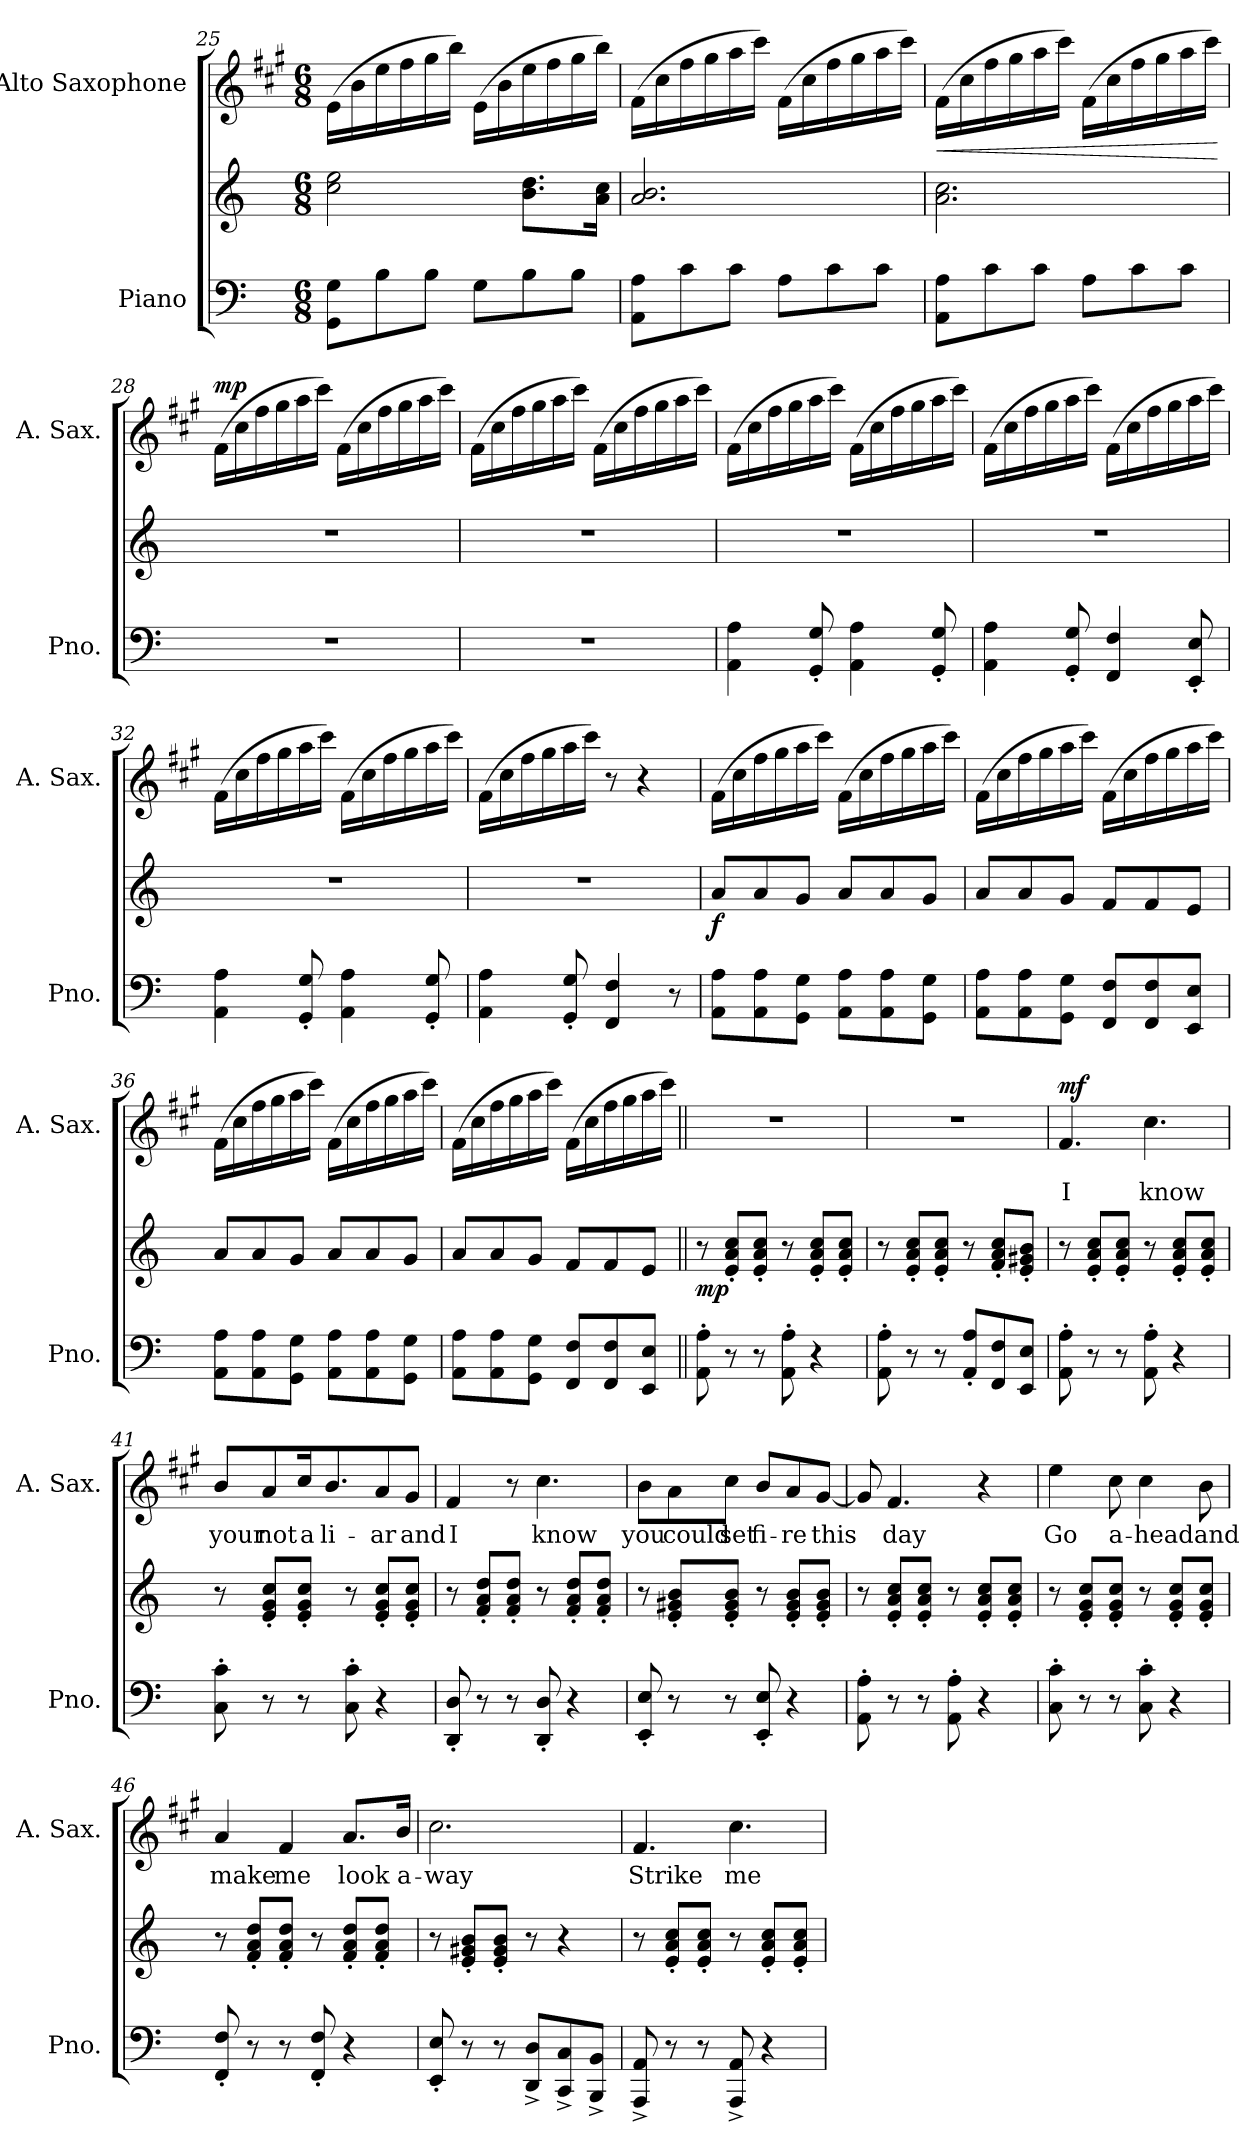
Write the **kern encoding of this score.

**kern	**kern	**dynam	**kern	**text	**dynam
*part2	*part2	*part2	*part1	*part1	*part1
*staff3	*staff2	*staff2/3	*staff1	*staff1	*staff1
*I"Piano	*	*	*I"Alto Saxophone	*	*
*I'Pno.	*	*	*I'A. Sax.	*	*
*clefF4	*clefG2	*	*clefG2	*	*
*	*	*	*ITrd5c9	*	*
*k[]	*k[]	*	*k[]	*	*
*M6/8	*M6/8	*	*M6/8	*	*
=25	=25	=25	=25	=25	=25
8GG\ 8G\L	2cc\ 2ee\	.	(>16G\LL	.	.
.	.	.	16d\	.	.
8B\	.	.	16g\	.	.
.	.	.	16a\	.	.
8B\J	.	.	16b\	.	.
.	.	.	16dd\JJ)	.	.
8G\L	.	.	(>16G\LL	.	.
.	.	.	16d\	.	.
8B\	8.b\ 8.dd\L	.	16g\	.	.
.	.	.	16a\	.	.
8B\J	.	.	16b\	.	.
.	16a\ 16cc\Jk	.	16dd\JJ)	.	.
=26	=26	=26	=26	=26	=26
8AA\ 8A\L	2.a/ 2.b/	.	(>16A\LL	.	.
.	.	.	16e\	.	.
8c\	.	.	16a\	.	.
.	.	.	16b\	.	.
8c\J	.	.	16cc\	.	.
.	.	.	16ee\JJ)	.	.
8A\L	.	.	(>16A\LL	.	.
.	.	.	16e\	.	.
8c\	.	.	16a\	.	.
.	.	.	16b\	.	.
8c\J	.	.	16cc\	.	.
.	.	.	16ee\JJ)	.	.
=27	=27	=27	=27	=27	=27
!	!	!	!	!	!LO:HP:b
8AA\ 8A\L	2.a\ 2.cc\	.	(>16A\LL	.	<
.	.	.	16e\	.	.
8c\	.	.	16a\	.	.
.	.	.	16b\	.	.
8c\J	.	.	16cc\	.	.
.	.	.	16ee\JJ)	.	.
8A\L	.	.	(>16A\LL	.	.
.	.	.	16e\	.	.
8c\	.	.	16a\	.	.
.	.	.	16b\	.	.
8c\J	.	.	16cc\	.	.
.	.	.	16ee\JJ)	.	.
.	.	.	.	.	[
!!LO:LB:g=z
=28	=28	=28	=28	=28	=28
!	!	!	!	!	!LO:DY:b
2.r	2.r	.	(>16A\LL	.	mp
.	.	.	16e\	.	.
.	.	.	16a\	.	.
.	.	.	16b\	.	.
.	.	.	16cc\	.	.
.	.	.	16ee\JJ)	.	.
.	.	.	(>16A\LL	.	.
.	.	.	16e\	.	.
.	.	.	16a\	.	.
.	.	.	16b\	.	.
.	.	.	16cc\	.	.
.	.	.	16ee\JJ)	.	.
=29	=29	=29	=29	=29	=29
2.r	2.r	.	(>16A\LL	.	.
.	.	.	16e\	.	.
.	.	.	16a\	.	.
.	.	.	16b\	.	.
.	.	.	16cc\	.	.
.	.	.	16ee\JJ)	.	.
.	.	.	(>16A\LL	.	.
.	.	.	16e\	.	.
.	.	.	16a\	.	.
.	.	.	16b\	.	.
.	.	.	16cc\	.	.
.	.	.	16ee\JJ)	.	.
!!LO:LB:g=z
=30	=30	=30	=30	=30	=30
4AA\ 4A\	2.r	.	(>16A\LL	.	.
.	.	.	16e\	.	.
.	.	.	16a\	.	.
.	.	.	16b\	.	.
8GG/' 8G/'	.	.	16cc\	.	.
.	.	.	16ee\JJ)	.	.
4AA\ 4A\	.	.	(>16A\LL	.	.
.	.	.	16e\	.	.
.	.	.	16a\	.	.
.	.	.	16b\	.	.
8GG/' 8G/'	.	.	16cc\	.	.
.	.	.	16ee\JJ)	.	.
=31	=31	=31	=31	=31	=31
4AA\ 4A\	2.r	.	(>16A\LL	.	.
.	.	.	16e\	.	.
.	.	.	16a\	.	.
.	.	.	16b\	.	.
8GG/' 8G/'	.	.	16cc\	.	.
.	.	.	16ee\JJ)	.	.
4FF/ 4F/	.	.	(>16A\LL	.	.
.	.	.	16e\	.	.
.	.	.	16a\	.	.
.	.	.	16b\	.	.
8EE/' 8E/'	.	.	16cc\	.	.
.	.	.	16ee\JJ)	.	.
=32	=32	=32	=32	=32	=32
4AA\ 4A\	2.r	.	(>16A\LL	.	.
.	.	.	16e\	.	.
.	.	.	16a\	.	.
.	.	.	16b\	.	.
8GG/' 8G/'	.	.	16cc\	.	.
.	.	.	16ee\JJ)	.	.
4AA\ 4A\	.	.	(>16A\LL	.	.
.	.	.	16e\	.	.
.	.	.	16a\	.	.
.	.	.	16b\	.	.
8GG/' 8G/'	.	.	16cc\	.	.
.	.	.	16ee\JJ)	.	.
=33	=33	=33	=33	=33	=33
4AA\ 4A\	2.r	.	(>16A\LL	.	.
.	.	.	16e\	.	.
.	.	.	16a\	.	.
.	.	.	16b\	.	.
8GG/' 8G/'	.	.	16cc\	.	.
.	.	.	16ee\JJ)	.	.
4FF/ 4F/	.	.	8r	.	.
.	.	.	4r	.	.
8r	.	.	.	.	.
!!LO:PB:g=z
=34	=34	=34	=34	=34	=34
!	!	!LO:DY:b	!	!	!
8AA\ 8A\L	8a/L	f	(>16A\LL	.	.
.	.	.	16e\	.	.
8AA\ 8A\	8a/	.	16a\	.	.
.	.	.	16b\	.	.
8GG\ 8G\J	8g/J	.	16cc\	.	.
.	.	.	16ee\JJ)	.	.
8AA\ 8A\L	8a/L	.	(>16A\LL	.	.
.	.	.	16e\	.	.
8AA\ 8A\	8a/	.	16a\	.	.
.	.	.	16b\	.	.
8GG\ 8G\J	8g/J	.	16cc\	.	.
.	.	.	16ee\JJ)	.	.
=35	=35	=35	=35	=35	=35
8AA\ 8A\L	8a/L	.	(>16A\LL	.	.
.	.	.	16e\	.	.
8AA\ 8A\	8a/	.	16a\	.	.
.	.	.	16b\	.	.
8GG\ 8G\J	8g/J	.	16cc\	.	.
.	.	.	16ee\JJ)	.	.
8FF/ 8F/L	8f/L	.	(>16A\LL	.	.
.	.	.	16e\	.	.
8FF/ 8F/	8f/	.	16a\	.	.
.	.	.	16b\	.	.
8EE/ 8E/J	8e/J	.	16cc\	.	.
.	.	.	16ee\JJ)	.	.
=36	=36	=36	=36	=36	=36
8AA\ 8A\L	8a/L	.	(>16A\LL	.	.
.	.	.	16e\	.	.
8AA\ 8A\	8a/	.	16a\	.	.
.	.	.	16b\	.	.
8GG\ 8G\J	8g/J	.	16cc\	.	.
.	.	.	16ee\JJ)	.	.
8AA\ 8A\L	8a/L	.	(>16A\LL	.	.
.	.	.	16e\	.	.
8AA\ 8A\	8a/	.	16a\	.	.
.	.	.	16b\	.	.
8GG\ 8G\J	8g/J	.	16cc\	.	.
.	.	.	16ee\JJ)	.	.
=37	=37	=37	=37	=37	=37
8AA\ 8A\L	8a/L	.	(>16A\LL	.	.
.	.	.	16e\	.	.
8AA\ 8A\	8a/	.	16a\	.	.
.	.	.	16b\	.	.
8GG\ 8G\J	8g/J	.	16cc\	.	.
.	.	.	16ee\JJ)	.	.
8FF/ 8F/L	8f/L	.	(>16A\LL	.	.
.	.	.	16e\	.	.
8FF/ 8F/	8f/	.	16a\	.	.
.	.	.	16b\	.	.
8EE/ 8E/J	8e/J	.	16cc\	.	.
.	.	.	16ee\JJ)	.	.
!!LO:LB:g=z
=38||	=38||	=38||	=38||	=38||	=38||
!	!	!LO:DY:b	!	!	!
8AA\' 8A\'	8r	mp	2.r	.	.
8r	8e/' 8a/' 8cc/'L	.	.	.	.
8r	8e/' 8a/' 8cc/'J	.	.	.	.
8AA\' 8A\'	8r	.	.	.	.
4r	8e/' 8a/' 8cc/'L	.	.	.	.
.	8e/' 8a/' 8cc/'J	.	.	.	.
=39	=39	=39	=39	=39	=39
8AA\' 8A\'	8r	.	2.r	.	.
8r	8e/' 8a/' 8cc/'L	.	.	.	.
8r	8e/' 8a/' 8cc/'J	.	.	.	.
8AA/' 8A/'L	8r	.	.	.	.
8FF/ 8F/	8f/' 8a/' 8cc/'L	.	.	.	.
8EE/ 8E/J	8e/' 8g#X/' 8b/'J	.	.	.	.
=40	=40	=40	=40	=40	=40
!	!	!	!	!LO:LY:b	!LO:DY:b
8AA\' 8A\'	8r	.	4.A/	I	mf
8r	8e/' 8a/' 8cc/'L	.	.	.	.
8r	8e/' 8a/' 8cc/'J	.	.	.	.
!	!	!	!	!LO:LY:b	!
8AA\' 8A\'	8r	.	4.e\	know	.
4r	8e/' 8a/' 8cc/'L	.	.	.	.
.	8e/' 8a/' 8cc/'J	.	.	.	.
=41	=41	=41	=41	=41	=41
!	!	!	!	!LO:LY:b	!
8C\' 8c\'	8r	.	8d/L	your	.
!	!	!	!	!LO:LY:b	!
8r	8e/' 8g/' 8cc/'L	.	8c/	not	.
!	!	!	!	!LO:LY:b	!
8r	8e/' 8g/' 8cc/'J	.	16e/K	a	.
!	!	!	!	!LO:LY:b	!
.	.	.	8.d/	li-	.
8C\' 8c\'	8r	.	.	.	.
!	!	!	!	!LO:LY:b	!
4r	8e/' 8g/' 8cc/'L	.	8c/	-ar	.
!	!	!	!	!LO:LY:b	!
.	8e/' 8g/' 8cc/'J	.	8B/J	and	.
=42	=42	=42	=42	=42	=42
!	!	!	!	!LO:LY:b	!
8DD/' 8D/'	8r	.	4A/	I	.
8r	8f/' 8a/' 8dd/'L	.	.	.	.
8r	8f/' 8a/' 8dd/'J	.	8r	.	.
!	!	!	!	!LO:LY:b	!
8DD/' 8D/'	8r	.	4.e\	know	.
4r	8f/' 8a/' 8dd/'L	.	.	.	.
.	8f/' 8a/' 8dd/'J	.	.	.	.
=43	=43	=43	=43	=43	=43
!	!	!	!	!LO:LY:b	!
8EE/' 8E/'	8r	.	8d\L	you	.
!	!	!	!	!LO:LY:b	!
8r	8e/' 8g#X/' 8b/'L	.	8c\	could	.
!	!	!	!	!LO:LY:b	!
8r	8e/' 8g#/' 8b/'J	.	8e\J	set	.
!	!	!	!	!LO:LY:b	!
8EE/' 8E/'	8r	.	8d/L	fi-	.
!	!	!	!	!LO:LY:b	!
4r	8e/' 8g#/' 8b/'L	.	8c/	-re	.
!	!	!	!	!LO:LY:b	!
.	8e/' 8g#/' 8b/'J	.	[8B/J	this	.
!!LO:LB:g=z
=44	=44	=44	=44	=44	=44
8AA\' 8A\'	8r	.	8B/]	.	.
!	!	!	!	!LO:LY:b	!
8r	8e/' 8a/' 8cc/'L	.	4.A/	day	.
8r	8e/' 8a/' 8cc/'J	.	.	.	.
8AA\' 8A\'	8r	.	.	.	.
4r	8e/' 8a/' 8cc/'L	.	4r	.	.
.	8e/' 8a/' 8cc/'J	.	.	.	.
=45	=45	=45	=45	=45	=45
!	!	!	!	!LO:LY:b	!
8C\' 8c\'	8r	.	4g\	Go	.
8r	8e/' 8g/' 8cc/'L	.	.	.	.
!	!	!	!	!LO:LY:b	!
8r	8e/' 8g/' 8cc/'J	.	8e\	a-	.
!	!	!	!	!LO:LY:b	!
8C\' 8c\'	8r	.	4e\	-head	.
4r	8e/' 8g/' 8cc/'L	.	.	.	.
!	!	!	!	!LO:LY:b	!
.	8e/' 8g/' 8cc/'J	.	8d\	and	.
=46	=46	=46	=46	=46	=46
!	!	!	!	!LO:LY:b	!
8FF/' 8F/'	8r	.	4c/	make	.
8r	8f/' 8a/' 8dd/'L	.	.	.	.
!	!	!	!	!LO:LY:b	!
8r	8f/' 8a/' 8dd/'J	.	4A/	me	.
8FF/' 8F/'	8r	.	.	.	.
!	!	!	!	!LO:LY:b	!
4r	8f/' 8a/' 8dd/'L	.	8.c/L	look	.
.	8f/' 8a/' 8dd/'J	.	.	.	.
!	!	!	!	!LO:LY:b	!
.	.	.	16d/Jk	a-	.
=47	=47	=47	=47	=47	=47
!	!	!	!	!LO:LY:b	!
8EE/' 8E/'	8r	.	2.e\	-way	.
8r	8e/' 8g#X/' 8b/'L	.	.	.	.
8r	8e/' 8g#/' 8b/'J	.	.	.	.
8DD/^ 8D/^L	8r	.	.	.	.
8CC/^ 8C/^	4r	.	.	.	.
8BBB/^ 8BB/^J	.	.	.	.	.
!!LO:LB:g=z
=48	=48	=48	=48	=48	=48
!	!	!	!	!LO:LY:b	!
8AAA/^ 8AA/^	8r	.	4.A/	Strike	.
8r	8e/' 8a/' 8cc/'L	.	.	.	.
8r	8e/' 8a/' 8cc/'J	.	.	.	.
!	!	!	!	!LO:LY:b	!
8AAA/^ 8AA/^	8r	.	4.e\	me	.
4r	8e/' 8a/' 8cc/'L	.	.	.	.
.	8e/' 8a/' 8cc/'J	.	.	.	.
=	=	=	=	=	=
*-	*-	*-	*-	*-	*-
